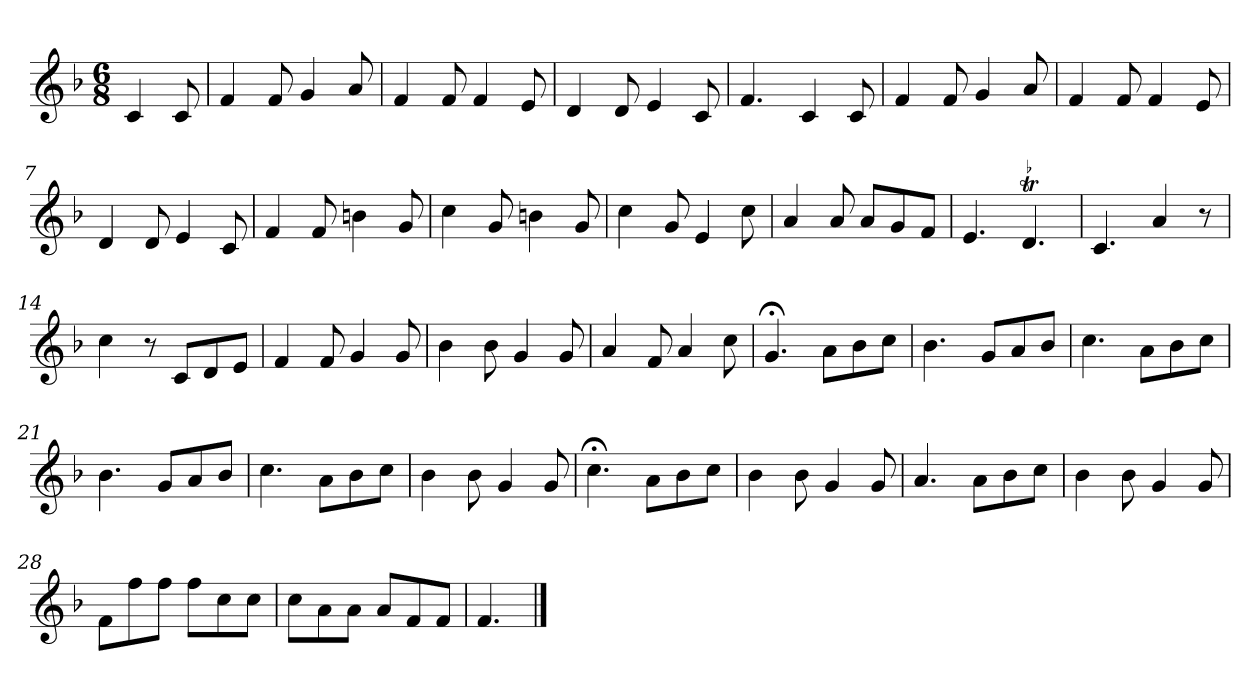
**kern
*part1
*staff1
*clefG2
*k[b-]
*F:
*M6/8
*MM120
=
4c
8c
=1
4f
8f
4g
8a
=2
4f
8f
4f
8e
=3
4d
8d
4e
8c
=4
4.f
4c
8c
=5
4f
8f
4g
8a
=6
4f
8f
4f
8e
=7
4d
8d
4e
8c
=8
4f
8f
4bn
8g
=9
4cc
8g
4bn
8g
=10
4cc
8g
4e
8cc
=11
4a
8a
8a/L
8g/
8f/J
=12
4.e
!LO:TR:acc=-
4.dt
=13
4.c
4a
8r
=14
4cc
8r
8c/L
8d/
8e/J
=15
4f
8f
4g
8g
=16
4b-
8b-
4g
8g
=17
4a
8f
4a
8cc
=18
4.g;<
8a\L
8b-\
8cc\J
=19
4.b-
8g/L
8a/
8b-/J
=20
4.cc
8a\L
8b-\
8cc\J
=21
4.b-
8g/L
8a/
8b-/J
=22
4.cc
8a\L
8b-\
8cc\J
=23
4b-
8b-
4g
8g
=24
4.cc;<
8a\L
8b-\
8cc\J
=25
4b-
8b-
4g
8g
=26
4.a
8a\L
8b-\
8cc\J
=27
4b-
8b-
4g
8g
=28
8f\L
8ff\
8ff\J
8ff\L
8cc\
8cc\J
=29
8cc\L
8a\
8a\J
8a/L
8f/
8f/J
=30
4.f
==
*-
